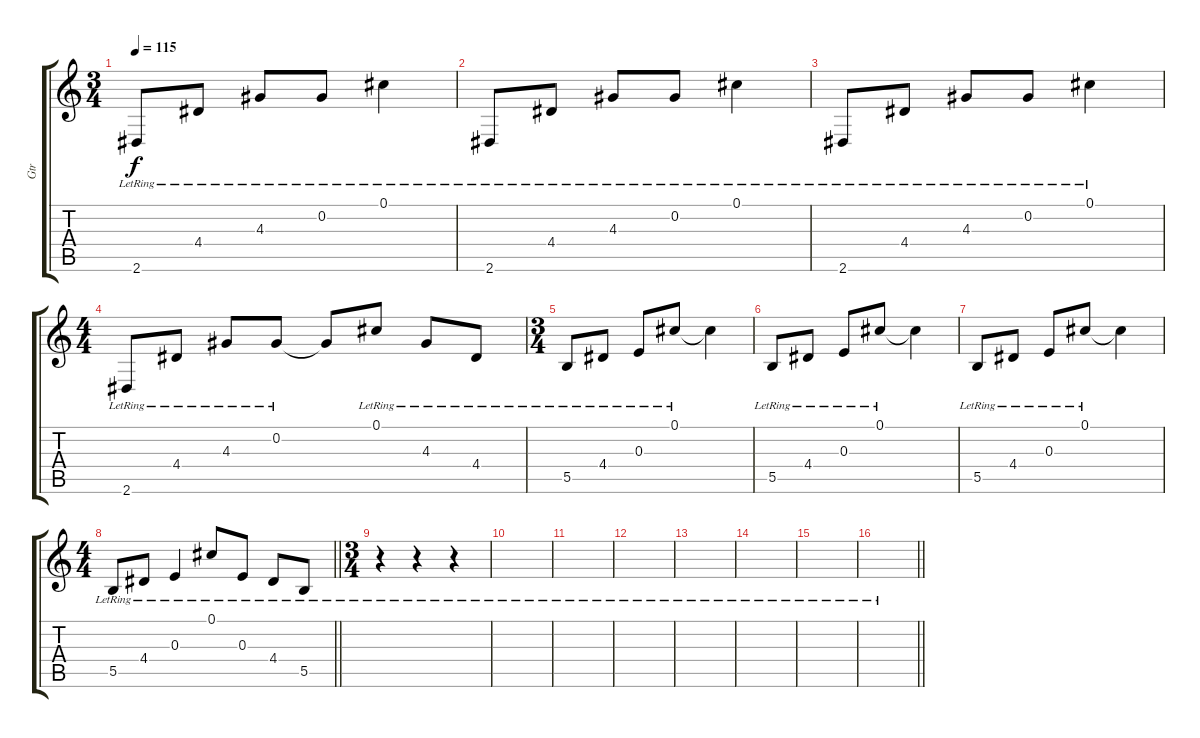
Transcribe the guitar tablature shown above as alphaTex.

\track ("Gtr" "Gtr") {instrument electricguitarclean}
\staff {score tabs}
\tuning (Db4 Ab3 E3 B2 Gb2 Db2) {hide}
\ts (3 4)
\tempo 115
\clef g2
\ks c
2.6{lr}.8{dy f} 4.4{lr}.8 4.3{lr}.8 0.2{lr}.8 0.1{lr}.4 |
2.6{lr}.8 4.4{lr}.8 4.3{lr}.8 0.2{lr}.8 0.1{lr}.4 |
2.6{lr}.8 4.4{lr}.8 4.3{lr}.8 0.2{lr}.8 0.1{lr}.4 |
\ts (4 4)
2.6{lr}.8 4.4{lr}.8 4.3{lr}.8 0.2{lr}.8 0.2{t}.8 0.1{lr}.8 4.3{lr}.8 4.4{lr}.8 |
\ts (3 4)
5.5{lr}.8 4.4{lr}.8 0.3{lr}.8 0.1{lr}.8 0.1{t}.4 |
5.5{lr}.8 4.4{lr}.8 0.3{lr}.8 0.1{lr}.8 0.1{t}.4 |
5.5{lr}.8 4.4{lr}.8 0.3{lr}.8 0.1{lr}.8 0.1{t}.4 |
\ts (4 4)
\barLineRight lightlight
5.5{lr}.8 4.4{lr}.8 0.3{lr}.4 0.1{lr}.8 0.3{lr}.8 4.4{lr}.8 5.5{lr}.8 |
\ts (3 4)
\section ("" "")
r.4 r.4 r.4 |
|
|
|
|
|
|
\barLineRight lightlight
